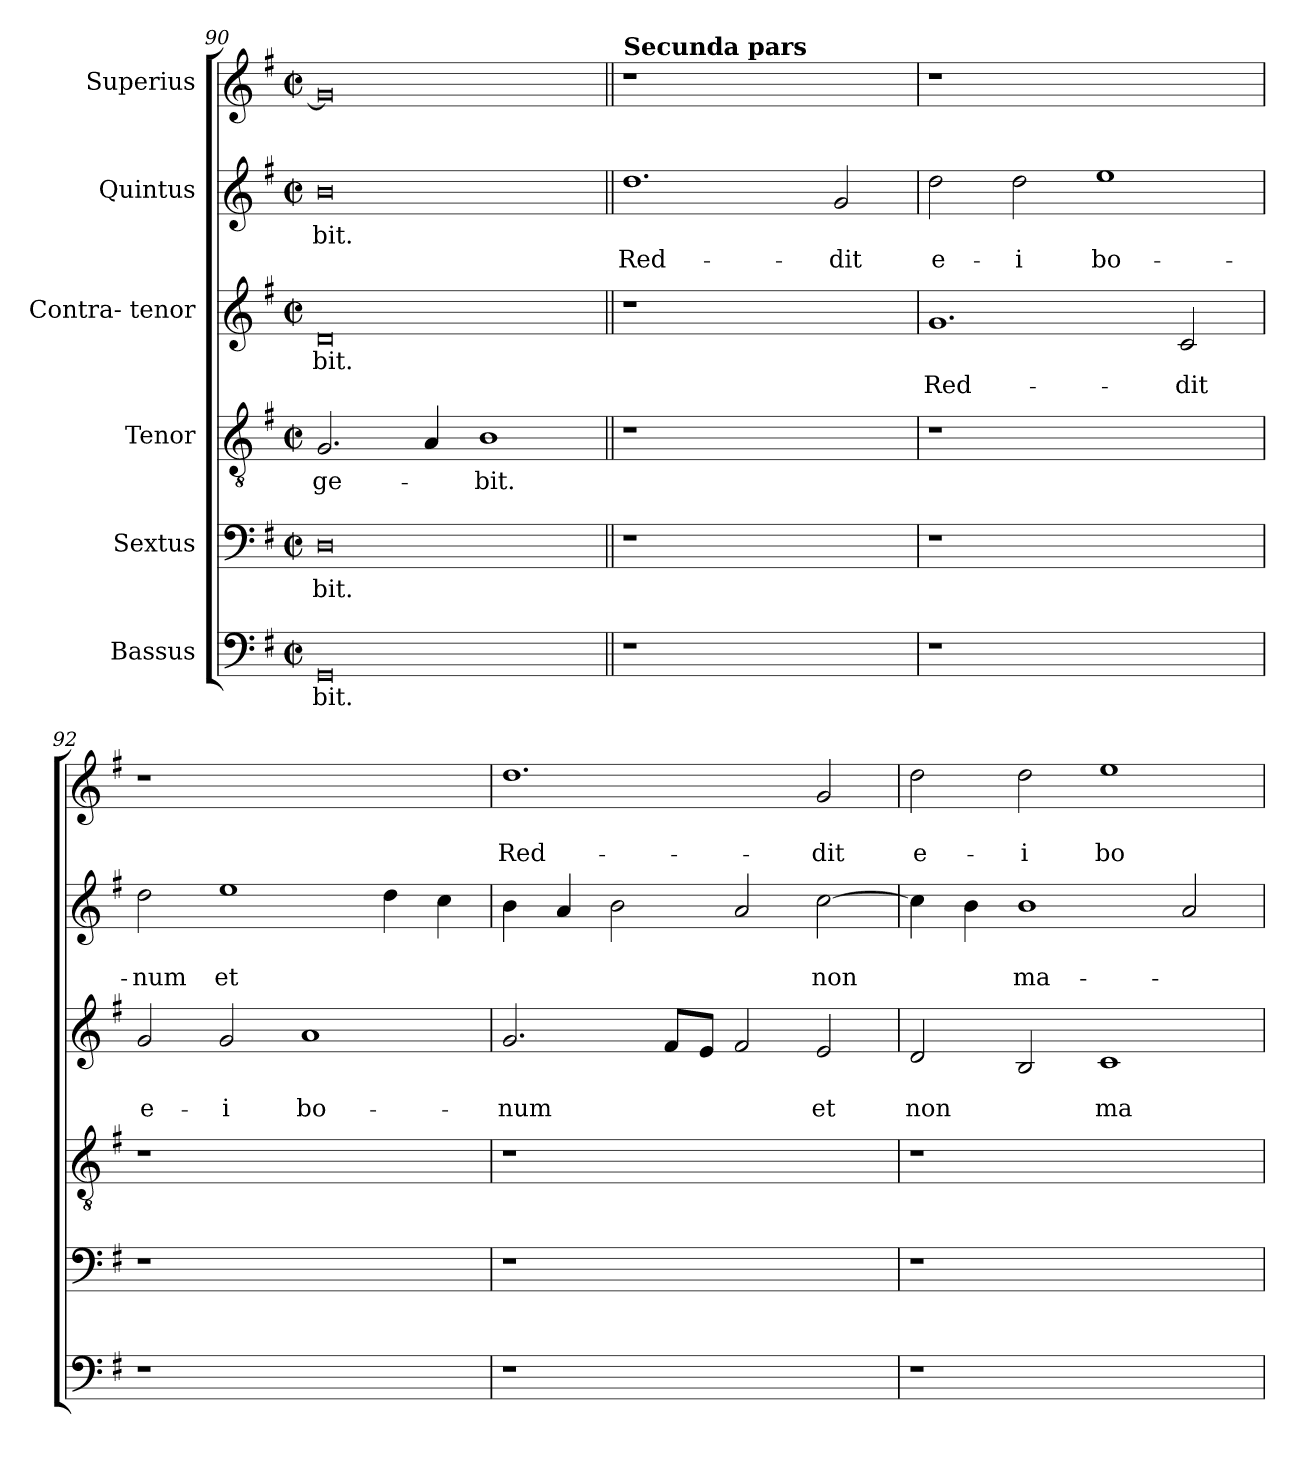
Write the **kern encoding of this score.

**kern	**text	**kern	**text	**kern	**text	**kern	**text	**text	**kern	**text	**text	**kern	**text	**text
*part6	*part6	*part5	*part5	*part4	*part4	*part3	*part3	*part3	*part2	*part2	*part2	*part1	*part1	*part1
*staff6	*staff6	*staff5	*staff5	*staff4	*staff4	*staff3	*staff3	*staff3	*staff2	*staff2	*staff2	*staff1	*staff1	*staff1
*I"Bassus	*	*I"Sextus	*	*I"Tenor	*	*I"Contra- tenor	*	*	*I"Quintus	*	*	*I"Superius	*	*
*clefF4	*	*clefF4	*	*clefGv2	*	*clefG2	*	*	*clefG2	*	*	*clefG2	*	*
*k[f#]	*	*k[f#]	*	*k[f#]	*	*k[f#]	*	*	*k[f#]	*	*	*k[f#]	*	*
*G:	*	*G:	*	*G:	*	*G:	*	*	*G:	*	*	*G:	*	*
*M2/2	*	*M2/2	*	*M2/2	*	*M2/2	*	*	*M2/2	*	*	*M2/2	*	*
*met(c|)	*	*met(c|)	*	*met(c|)	*	*met(c|)	*	*	*met(c|)	*	*	*met(c|)	*	*
=90	=90	=90	=90	=90	=90	=90	=90	=90	=90	=90	=90	=90	=90	=90
!	!LO:LY:b	!	!LO:LY:b	!	!LO:LY:b	!	!LO:LY:b	!	!	!LO:LY:b	!	!	!	!
0GG	-bit.	0D	-bit.	2.G/	-ge-	0d	-bit.	.	0b	-bit.	.	0g]	.	.
.	.	.	.	4A/	.	.	.	.	.	.	.	.	.	.
!	!	!	!	!	!LO:LY:b	!	!	!	!	!	!	!	!	!
.	.	.	.	1B	-bit.	.	.	.	.	.	.	.	.	.
!!LO:PB:g=z
=90X2||	=90X2||	=90X2||	=90X2||	=90X2||	=90X2||	=90X2||	=90X2||	=90X2||	=90X2||	=90X2||	=90X2||	=90X2||	=90X2||	=90X2||
!	!	!	!	!	!	!	!	!	!	!	!	!LO:TX:a:B:t=Secunda pars	!	!
!	!	!	!	!	!	!	!	!	!	!	!LO:LY:b	!	!	!
1r	.	1r	.	1r	.	1r	.	.	1.dd	.	Red-	1r	.	.
1ryy	.	1ryy	.	1ryy	.	1ryy	.	.	.	.	.	1ryy	.	.
!	!	!	!	!	!	!	!	!	!	!	!LO:LY:b	!	!	!
.	.	.	.	.	.	.	.	.	2g/	.	-dit	.	.	.
=91	=91	=91	=91	=91	=91	=91	=91	=91	=91	=91	=91	=91	=91	=91
!	!	!	!	!	!	!	!	!LO:LY:b	!	!	!LO:LY:b	!	!	!
1r	.	1r	.	1r	.	1.g	.	Red-	2dd\	.	e-	1r	.	.
!	!	!	!	!	!	!	!	!	!	!	!LO:LY:b	!	!	!
.	.	.	.	.	.	.	.	.	2dd\	.	-i	.	.	.
!	!	!	!	!	!	!	!	!	!	!	!LO:LY:b	!	!	!
1ryy	.	1ryy	.	1ryy	.	.	.	.	1ee	.	bo-	1ryy	.	.
!	!	!	!	!	!	!	!	!LO:LY:b	!	!	!	!	!	!
.	.	.	.	.	.	2c/	.	-dit	.	.	.	.	.	.
=92	=92	=92	=92	=92	=92	=92	=92	=92	=92	=92	=92	=92	=92	=92
!	!	!	!	!	!	!	!	!LO:LY:b	!	!	!LO:LY:b	!	!	!
1r	.	1r	.	1r	.	2g/	.	e-	2dd\	.	-num	1r	.	.
!	!	!	!	!	!	!	!	!LO:LY:b	!	!	!LO:LY:b	!	!	!
.	.	.	.	.	.	2g/	.	-i	1ee	.	et	.	.	.
!	!	!	!	!	!	!	!	!LO:LY:b	!	!	!	!	!	!
1ryy	.	1ryy	.	1ryy	.	1a	.	bo-	.	.	.	1ryy	.	.
.	.	.	.	.	.	.	.	.	4dd\	.	.	.	.	.
.	.	.	.	.	.	.	.	.	4cc\	.	.	.	.	.
=93	=93	=93	=93	=93	=93	=93	=93	=93	=93	=93	=93	=93	=93	=93
!	!	!	!	!	!	!	!	!LO:LY:b	!	!	!	!	!	!LO:LY:b
1r	.	1r	.	1r	.	2.g/	.	-num	4b\	.	.	1.dd	.	Red-
.	.	.	.	.	.	.	.	.	4a/	.	.	.	.	.
.	.	.	.	.	.	.	.	.	2b\	.	.	.	.	.
.	.	.	.	.	.	8f#/L	.	.	.	.	.	.	.	.
.	.	.	.	.	.	8e/J	.	.	.	.	.	.	.	.
1ryy	.	1ryy	.	1ryy	.	2f#/	.	.	2a/	.	.	.	.	.
!	!	!	!	!	!	!	!	!LO:LY:b	!	!	!LO:LY:b	!	!	!LO:LY:b
.	.	.	.	.	.	2e/	.	et	[2cc\	.	non	2g/	.	-dit
=94	=94	=94	=94	=94	=94	=94	=94	=94	=94	=94	=94	=94	=94	=94
!	!	!	!	!	!	!	!	!LO:LY:b	!	!	!	!	!	!LO:LY:b
1r	.	1r	.	1r	.	2d/	.	non	4cc\]	.	.	2dd\	.	e-
.	.	.	.	.	.	.	.	.	4b\	.	.	.	.	.
!	!	!	!	!	!	!	!	!	!	!	!LO:LY:b	!	!	!LO:LY:b
.	.	.	.	.	.	2B/	.	.	1b	.	ma-	2dd\	.	-i
!	!	!	!	!	!	!	!	!LO:LY:b	!	!	!	!	!	!LO:LY:b
1ryy	.	1ryy	.	1ryy	.	1c	.	ma-	.	.	.	1ee	.	bo-
.	.	.	.	.	.	.	.	.	2a/	.	.	.	.	.
=	=	=	=	=	=	=	=	=	=	=	=	=	=	=
*-	*-	*-	*-	*-	*-	*-	*-	*-	*-	*-	*-	*-	*-	*-
